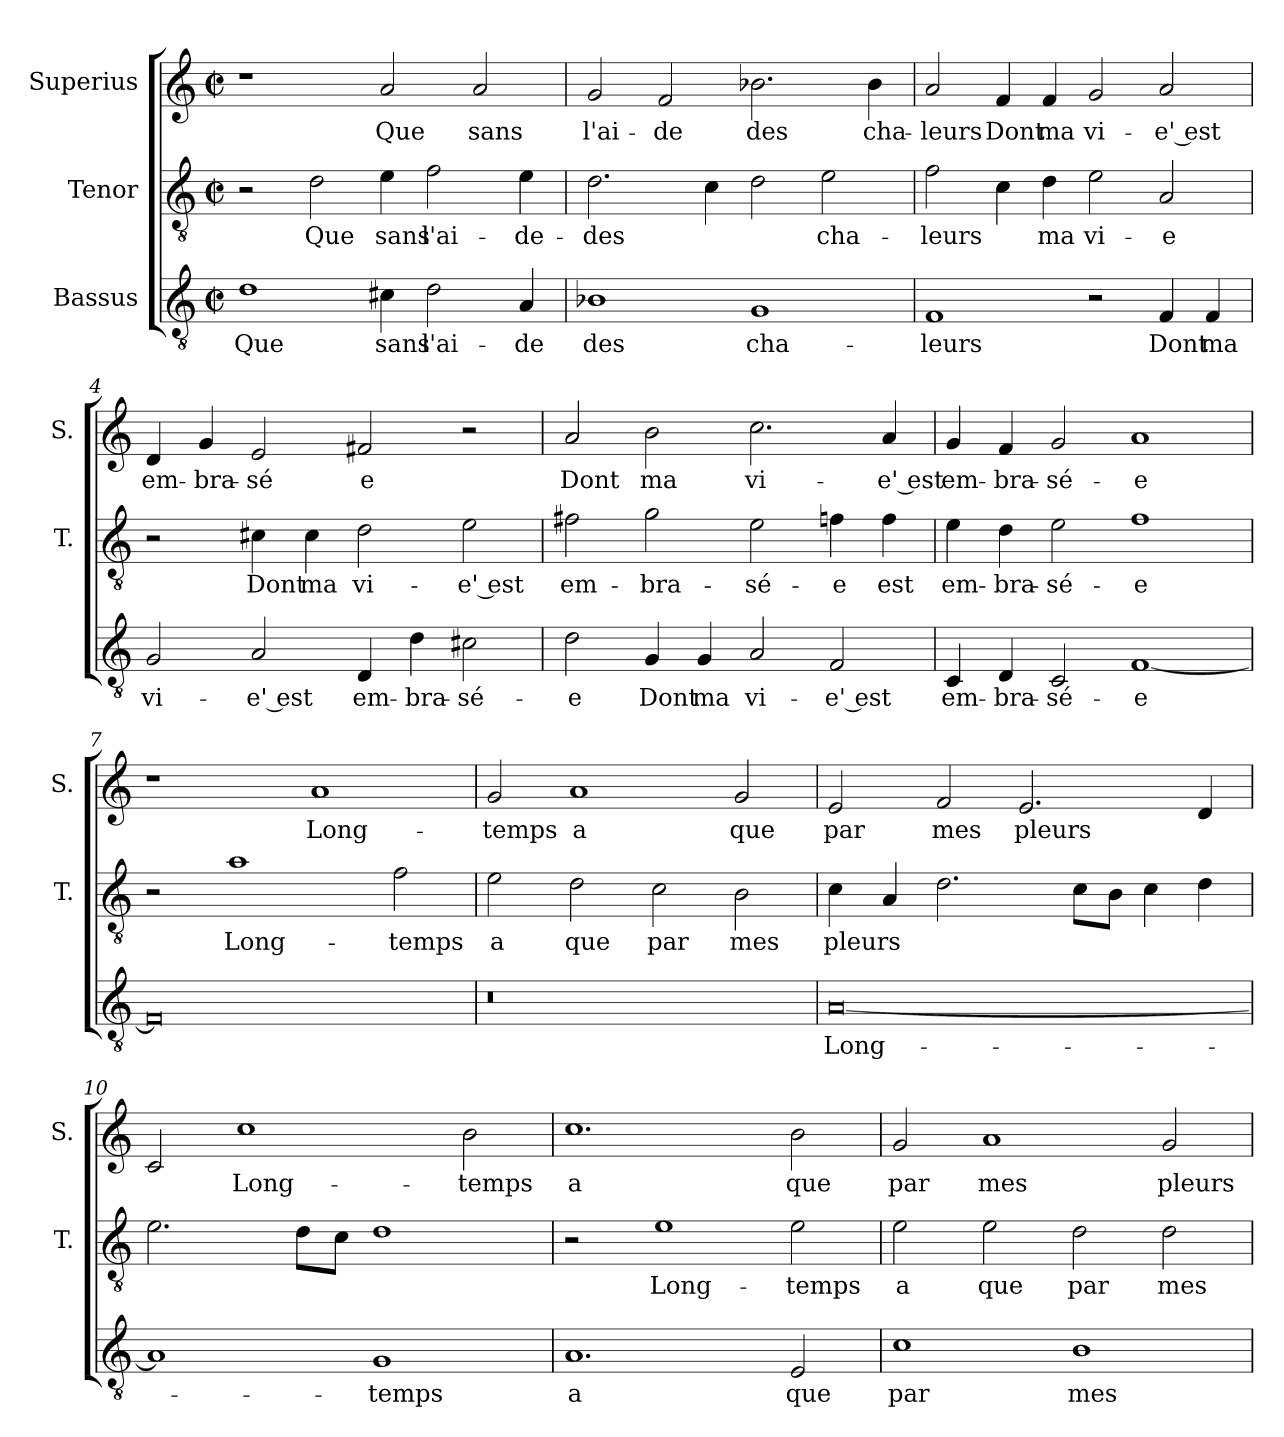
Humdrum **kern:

**kern	**text	**kern	**text	**kern	**text
*part3	*part3	*part2	*part2	*part1	*part1
*staff3	*staff3	*staff2	*staff2	*staff1	*staff1
*I"Bassus	*	*I"Tenor	*	*I"Superius	*
*	*	*I'T.	*	*I'S.	*
*clefGv2	*	*clefGv2	*	*clefG2	*
*	*	*ITrd7c12	*	*	*
*k[]	*	*k[]	*	*k[]	*
*C:	*	*C:	*	*C:	*
*M2/2	*	*M2/2	*	*M2/2	*
*met(c|)	*	*met(c|)	*	*met(c|)	*
=1	=1	=1	=1	=1	=1
1d\	Que	2r	.	1r	.
.	.	2D\	Que	.	.
4c#X\	sans	4E\	sans	2a/	Que
2d\	l'ai-	2F\	l'ai-	.	.
.	.	.	.	2a/	sans
4A/	-de	4E\	-de-	.	.
=2	=2	=2	=2	=2	=2
1B-X\	des	2.D\	-des	2g/	l'ai-
.	.	.	.	2f/	-de
.	.	4C\	.	.	.
1G/	cha-	2D\	.	2.b-X\	des
.	.	2E\	cha-	.	.
.	.	.	.	4b-\	cha-
=3	=3	=3	=3	=3	=3
1F/	-leurs	2F\	-leurs	2a/	-leurs
.	.	4C\	.	4f/	Dont
.	.	4D\	ma	4f/	ma
2r	.	2E\	vi-	2g/	vi-
4F/	Dont	2AA/	-e	2a/	-e' est
4F/	ma	.	.	.	.
=4	=4	=4	=4	=4	=4
2G/	vi-	2r	.	4d/	em-
.	.	.	.	4g/	-bra-
2A/	-e' est	4C#X\	Dont	2e/	-sé
.	.	4C#\	ma	.	.
4D/	em-	2D\	vi-	2f#X/	e
4d\	-bra-	.	.	.	.
2c#X\	-sé-	2E\	-e' est	2r	.
!!LO:LB:g=z
=5	=5	=5	=5	=5	=5
2d\	-e	2F#X\	em-	2a/	Dont
4G/	Dont	2G\	-bra-	2b\	ma
4G/	ma	.	.	.	.
2A/	vi-	2E\	-sé-	2.cc\	vi-
2F/	-e' est	4Fn\	-e	.	.
.	.	4F\	est	4a/	-e' est
=6	=6	=6	=6	=6	=6
4C/	em-	4E\	em-	4g/	em-
4D/	-bra-	4D\	-bra-	4f/	-bra-
2C/	-sé-	2E\	-sé-	2g/	-sé-
[1F/	-e	1F\	-e	1a/	-e
=7	=7	=7	=7	=7	=7
0F/]	.	2r	.	1r	.
.	.	1A\	Long-	.	.
.	.	.	.	1a/	Long-
.	.	2F\	-temps	.	.
=8	=8	=8	=8	=8	=8
!LO:N:vis=0	!	!	!	!	!
1r	.	2E\	a	2g/	-temps
.	.	2D\	que	1a/	a
1ryy	.	2C\	par	.	.
.	.	2BB\	mes	2g/	que
=9	=9	=9	=9	=9	=9
[0A/	Long-	4C\	pleurs	2e/	par
.	.	4AA/	.	.	.
.	.	2.D\	.	2f/	mes
.	.	.	.	2.e/	pleurs
.	.	8C\L	.	.	.
.	.	8BB\J	.	.	.
.	.	4C\	.	.	.
.	.	4D\	.	4d/	.
!!LO:LB:g=z
=10	=10	=10	=10	=10	=10
1A/]	.	2.E\	.	2c/	.
.	.	.	.	1cc\	Long-
.	.	8D\L	.	.	.
.	.	8C\J	.	.	.
1G/	-temps	1D\	.	.	.
.	.	.	.	2b\	-temps
=11	=11	=11	=11	=11	=11
1.A/	a	2r	.	1.cc\	a
.	.	1E\	Long-	.	.
2E/	que	2E\	-temps	2b\	que
=12	=12	=12	=12	=12	=12
1c\	par	2E\	a	2g/	par
.	.	2E\	que	1a/	mes
1B\	mes	2D\	par	.	.
.	.	2D\	mes	2g/	pleurs
=	=	=	=	=	=
*-	*-	*-	*-	*-	*-
